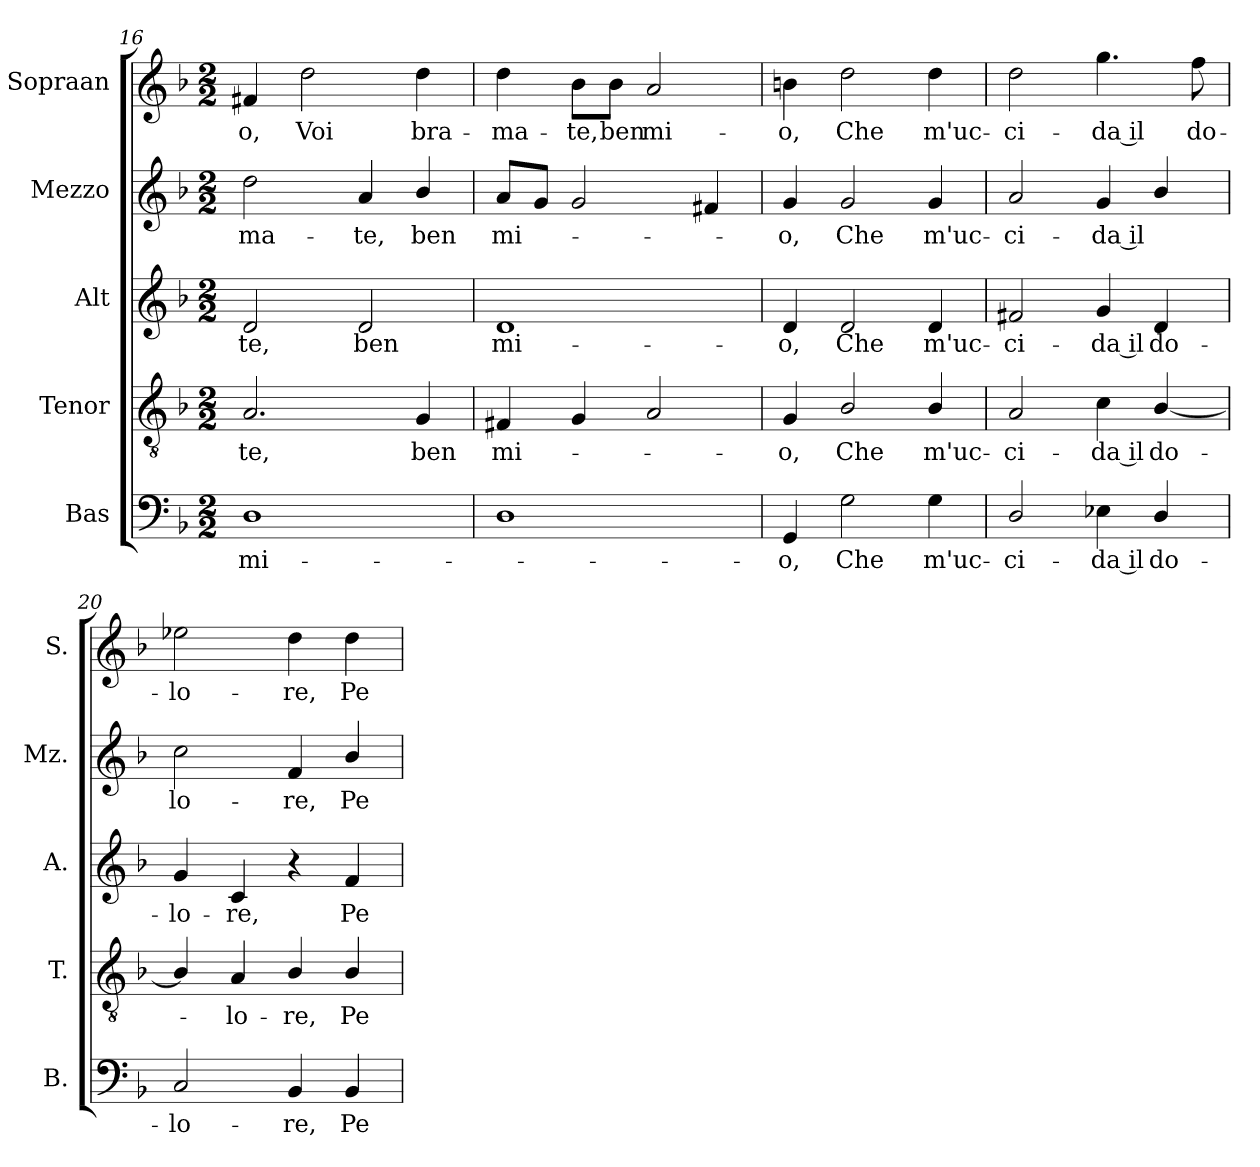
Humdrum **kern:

**kern	**text	**kern	**text	**kern	**text	**kern	**text	**kern	**text
*part5	*part5	*part4	*part4	*part3	*part3	*part2	*part2	*part1	*part1
*staff5	*staff5	*staff4	*staff4	*staff3	*staff3	*staff2	*staff2	*staff1	*staff1
*I"Bas	*	*I"Tenor	*	*I"Alt	*	*I"Mezzo	*	*I"Sopraan	*
*I'B.	*	*I'T.	*	*I'A.	*	*I'Mz.	*	*I'S.	*
!!LO:LB:g=z
*clefF4	*	*clefGv2	*	*clefG2	*	*clefG2	*	*clefG2	*
*	*	*ITrd7c12	*	*	*	*	*	*	*
*k[b-]	*	*k[b-]	*	*k[b-]	*	*k[b-]	*	*k[b-]	*
*F:	*	*F:	*	*F:	*	*F:	*	*F:	*
*M2/2	*	*M2/2	*	*M2/2	*	*M2/2	*	*M2/2	*
=16	=16	=16	=16	=16	=16	=16	=16	=16	=16
!	!LO:LY:b:color=#000000	!	!	!	!	!	!	!	!
!	!	!	!LO:LY:b:color=#000000	!	!	!	!	!	!
!	!	!	!	!	!LO:LY:b:color=#000000	!	!	!	!
!	!	!	!	!	!	!	!LO:LY:b:color=#000000	!	!
!	!	!	!	!	!	!	!	!	!LO:LY:b:color=#000000
1Di	mi-	2.AAi/	-te,	2di/	-te,	2ddi\	-ma-	4f#Xi/	-o,
!	!	!	!	!	!	!	!	!	!LO:LY:b:color=#000000
.	.	.	.	.	.	.	.	2ddi\	Voi
!	!	!	!	!	!LO:LY:b:color=#000000	!	!	!	!
!	!	!	!	!	!	!	!LO:LY:b:color=#000000	!	!
.	.	.	.	2di/	ben	4ai/	-te,	.	.
!	!	!	!LO:LY:b:color=#000000	!	!	!	!	!	!
!	!	!	!	!	!	!	!LO:LY:b:color=#000000	!	!
!	!	!	!	!	!	!	!	!	!LO:LY:b:color=#000000
.	.	4GGi/	ben	.	.	4b-i/	ben	4ddi\	bra-
=17	=17	=17	=17	=17	=17	=17	=17	=17	=17
!	!	!	!LO:LY:b:color=#000000	!	!	!	!	!	!
!	!	!	!	!	!LO:LY:b:color=#000000	!	!	!	!
!	!	!	!	!	!	!	!LO:LY:b:color=#000000	!	!
!	!	!	!	!	!	!	!	!	!LO:LY:b:color=#000000
1Di	.	4FF#Xi/	mi-	1di	mi-	8ai/L	mi-	4ddi\	-ma-
.	.	.	.	.	.	8gi/J	.	.	.
!	!	!	!	!	!	!	!	!	!LO:LY:b:color=#000000
.	.	4GGi/	.	.	.	2gi/	.	8b-i\L	-te,
!	!	!	!	!	!	!	!	!	!LO:LY:b:color=#000000
.	.	.	.	.	.	.	.	8b-i\J	ben
!	!	!	!	!	!	!	!	!	!LO:LY:b:color=#000000
.	.	2AAi/	.	.	.	.	.	2ai/	mi-
.	.	.	.	.	.	4f#Xi/	.	.	.
=18	=18	=18	=18	=18	=18	=18	=18	=18	=18
!	!LO:LY:b:color=#000000	!	!	!	!	!	!	!	!
!	!	!	!LO:LY:b:color=#000000	!	!	!	!	!	!
!	!	!	!	!	!LO:LY:b:color=#000000	!	!	!	!
!	!	!	!	!	!	!	!LO:LY:b:color=#000000	!	!
!	!	!	!	!	!	!	!	!	!LO:LY:b:color=#000000
4GGi/	-o,	4GGi/	-o,	4di/	-o,	4gi/	-o,	4bni\	-o,
!	!LO:LY:b:color=#000000	!	!	!	!	!	!	!	!
!	!	!	!LO:LY:b:color=#000000	!	!	!	!	!	!
!	!	!	!	!	!LO:LY:b:color=#000000	!	!	!	!
!	!	!	!	!	!	!	!LO:LY:b:color=#000000	!	!
!	!	!	!	!	!	!	!	!	!LO:LY:b:color=#000000
2Gi\	Che	2BB-i/	Che	2di/	Che	2gi/	Che	2ddi\	Che
!	!LO:LY:b:color=#000000	!	!	!	!	!	!	!	!
!	!	!	!LO:LY:b:color=#000000	!	!	!	!	!	!
!	!	!	!	!	!LO:LY:b:color=#000000	!	!	!	!
!	!	!	!	!	!	!	!LO:LY:b:color=#000000	!	!
!	!	!	!	!	!	!	!	!	!LO:LY:b:color=#000000
4Gi\	m'uc-	4BB-i/	m'uc-	4di/	m'uc-	4gi/	m'uc-	4ddi\	m'uc-
=19	=19	=19	=19	=19	=19	=19	=19	=19	=19
!	!LO:LY:b:color=#000000	!	!	!	!	!	!	!	!
!	!	!	!LO:LY:b:color=#000000	!	!	!	!	!	!
!	!	!	!	!	!LO:LY:b:color=#000000	!	!	!	!
!	!	!	!	!	!	!	!LO:LY:b:color=#000000	!	!
!	!	!	!	!	!	!	!	!	!LO:LY:b:color=#000000
2Di/	-ci-	2AAi/	-ci-	2f#Xi/	-ci-	2ai/	-ci-	2ddi\	-ci-
!	!LO:LY:b:color=#000000	!	!	!	!	!	!	!	!
!	!	!	!LO:LY:b:color=#000000	!	!	!	!	!	!
!	!	!	!	!	!LO:LY:b:color=#000000	!	!	!	!
!	!	!	!	!	!	!	!LO:LY:b:color=#000000	!	!
!	!	!	!	!	!	!	!	!	!LO:LY:b:color=#000000
4E-Xi\	-da il	4Ci\	-da il	4gi/	-da il	4gi/	-da il	4.ggi\	-da il
!	!LO:LY:b:color=#000000	!	!	!	!	!	!	!	!
!	!	!	!LO:LY:b:color=#000000	!	!	!	!	!	!
!	!	!	!	!	!LO:LY:b:color=#000000	!	!	!	!
4Di/	do-	[<4BB-i/	do-	4di/	do-	4b-i/	.	.	.
!	!	!	!	!	!	!	!	!	!LO:LY:b:color=#000000
.	.	.	.	.	.	.	.	8ffi\	do-
=20	=20	=20	=20	=20	=20	=20	=20	=20	=20
!	!LO:LY:b:color=#000000	!	!	!	!	!	!	!	!
!	!	!	!	!	!LO:LY:b:color=#000000	!	!	!	!
!	!	!	!	!	!	!	!LO:LY:b:color=#000000	!	!
!	!	!	!	!	!	!	!	!	!LO:LY:b:color=#000000
2Ci/	-lo-	4BB-i/]	.	4gi/	-lo-	2cci\	-lo-	2ee-Xi\	-lo-
!	!	!	!LO:LY:b:color=#000000	!	!	!	!	!	!
!	!	!	!	!	!LO:LY:b:color=#000000	!	!	!	!
.	.	4AAi/	-lo-	4ci/	-re,	.	.	.	.
!	!LO:LY:b:color=#000000	!	!	!	!	!	!	!	!
!	!	!	!LO:LY:b:color=#000000	!	!	!	!	!	!
!	!	!	!	!	!	!	!LO:LY:b:color=#000000	!	!
!	!	!	!	!	!	!	!	!	!LO:LY:b:color=#000000
4BB-i/	-re,	4BB-i/	-re,	4r	.	4fi/	-re,	4ddi\	-re,
!	!LO:LY:b:color=#000000	!	!	!	!	!	!	!	!
!	!	!	!LO:LY:b:color=#000000	!	!	!	!	!	!
!	!	!	!	!	!LO:LY:b:color=#000000	!	!	!	!
!	!	!	!	!	!	!	!LO:LY:b:color=#000000	!	!
!	!	!	!	!	!	!	!	!	!LO:LY:b:color=#000000
4BB-i/	Pe-	4BB-i/	Pe-	4fi/	Pe-	4b-i/	Pe-	4ddi\	Pe-
=	=	=	=	=	=	=	=	=	=
*-	*-	*-	*-	*-	*-	*-	*-	*-	*-
